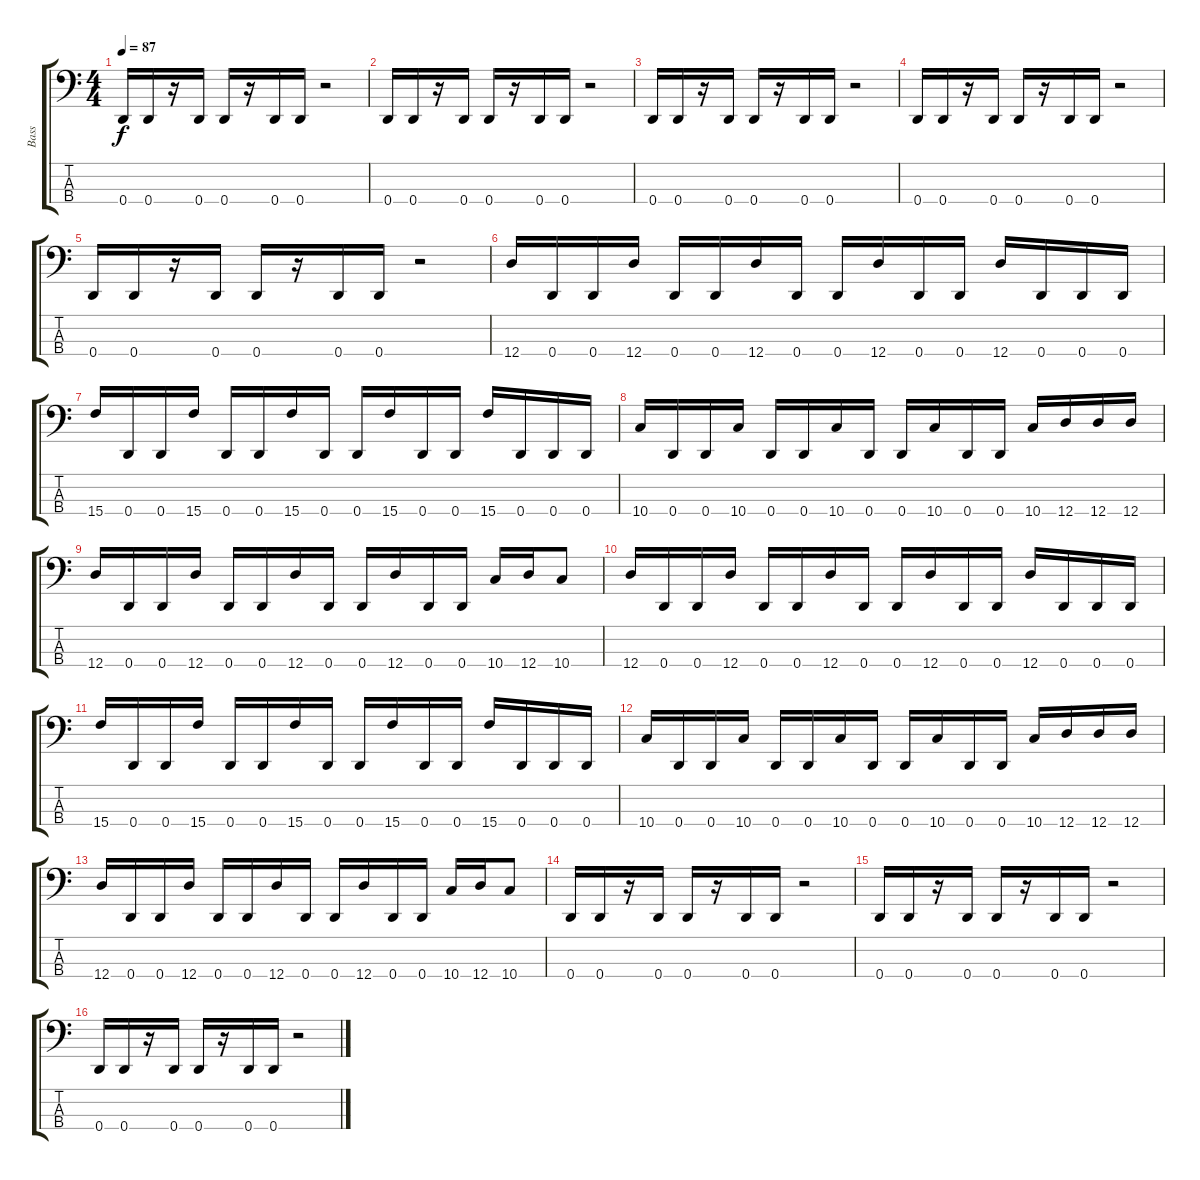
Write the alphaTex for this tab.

\track ("Bass" "Bass") {instrument electricbassfinger}
\staff {score tabs}
\tuning (G2 D2 A1 D1) {hide}
\ts (4 4)
\tempo 87
\clef f4
\ks c
0.4.16{dy f} 0.4.16 r.16 0.4.16 0.4.16 r.16 0.4.16 0.4.16 r.2 |
0.4.16 0.4.16 r.16 0.4.16 0.4.16 r.16 0.4.16 0.4.16 r.2 |
0.4.16 0.4.16 r.16 0.4.16 0.4.16 r.16 0.4.16 0.4.16 r.2 |
0.4.16 0.4.16 r.16 0.4.16 0.4.16 r.16 0.4.16 0.4.16 r.2 |
0.4.16 0.4.16 r.16 0.4.16 0.4.16 r.16 0.4.16 0.4.16 r.2 |
12.4.16 0.4.16 0.4.16 12.4.16 0.4.16 0.4.16 12.4.16 0.4.16 0.4.16 12.4.16 0.4.16 0.4.16 12.4.16 0.4.16 0.4.16 0.4.16 |
15.4.16 0.4.16 0.4.16 15.4.16 0.4.16 0.4.16 15.4.16 0.4.16 0.4.16 15.4.16 0.4.16 0.4.16 15.4.16 0.4.16 0.4.16 0.4.16 |
10.4.16 0.4.16 0.4.16 10.4.16 0.4.16 0.4.16 10.4.16 0.4.16 0.4.16 10.4.16 0.4.16 0.4.16 10.4.16 12.4.16 12.4.16 12.4.16 |
12.4.16 0.4.16 0.4.16 12.4.16 0.4.16 0.4.16 12.4.16 0.4.16 0.4.16 12.4.16 0.4.16 0.4.16 10.4.16 12.4.16 10.4.8 |
12.4.16 0.4.16 0.4.16 12.4.16 0.4.16 0.4.16 12.4.16 0.4.16 0.4.16 12.4.16 0.4.16 0.4.16 12.4.16 0.4.16 0.4.16 0.4.16 |
15.4.16 0.4.16 0.4.16 15.4.16 0.4.16 0.4.16 15.4.16 0.4.16 0.4.16 15.4.16 0.4.16 0.4.16 15.4.16 0.4.16 0.4.16 0.4.16 |
10.4.16 0.4.16 0.4.16 10.4.16 0.4.16 0.4.16 10.4.16 0.4.16 0.4.16 10.4.16 0.4.16 0.4.16 10.4.16 12.4.16 12.4.16 12.4.16 |
12.4.16 0.4.16 0.4.16 12.4.16 0.4.16 0.4.16 12.4.16 0.4.16 0.4.16 12.4.16 0.4.16 0.4.16 10.4.16 12.4.16 10.4.8 |
0.4.16 0.4.16 r.16 0.4.16 0.4.16 r.16 0.4.16 0.4.16 r.2 |
0.4.16 0.4.16 r.16 0.4.16 0.4.16 r.16 0.4.16 0.4.16 r.2 |
0.4.16 0.4.16 r.16 0.4.16 0.4.16 r.16 0.4.16 0.4.16 r.2
